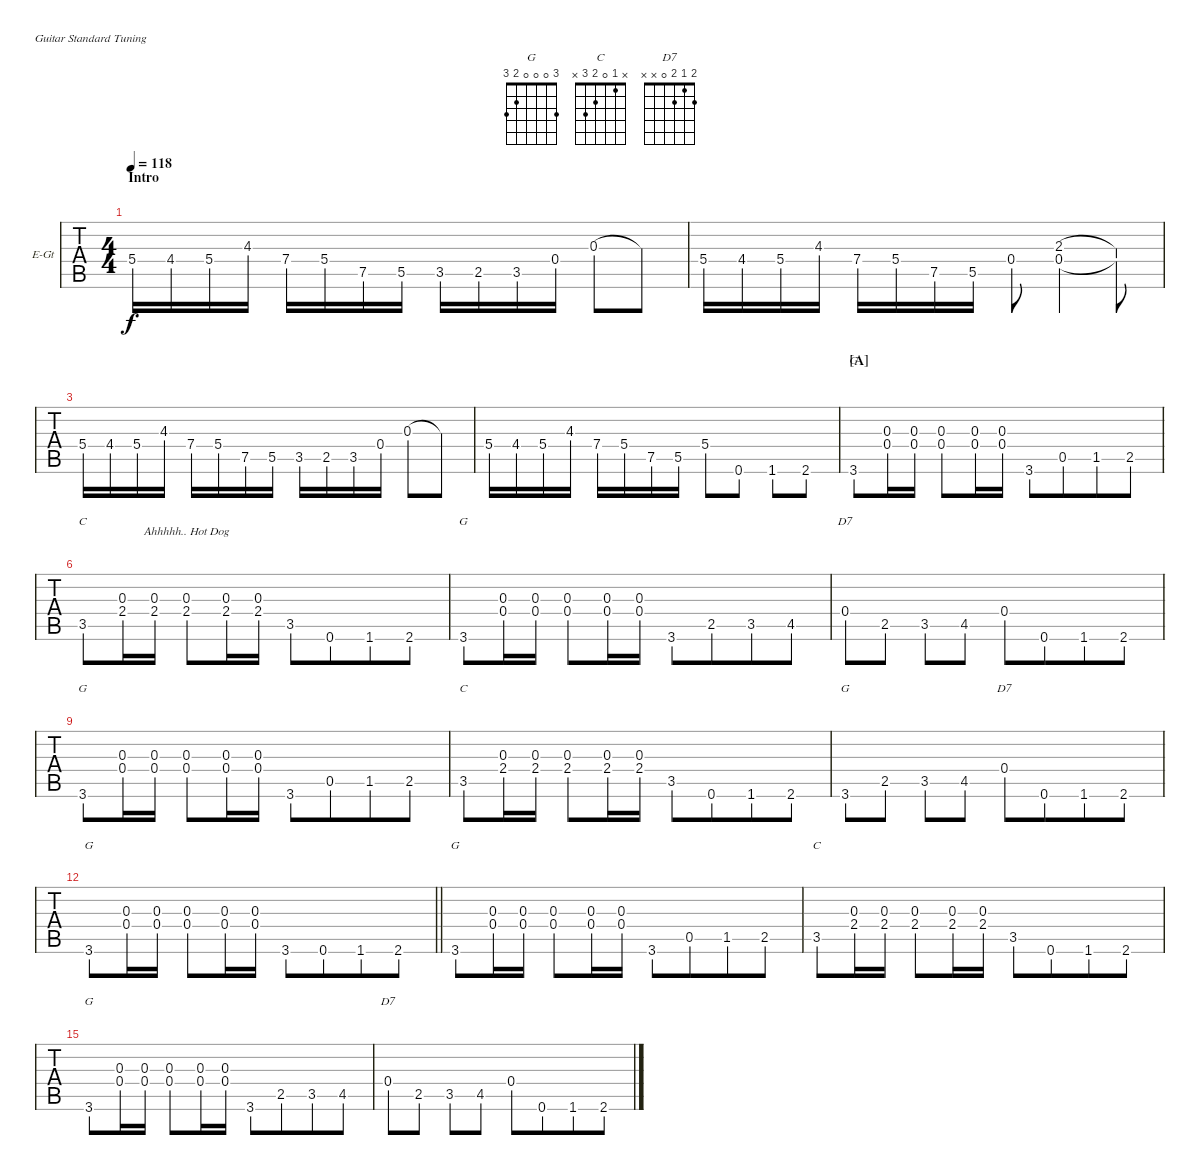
\bracketExtendMode nobrackets
\firstSystemTrackNameOrientation horizontal
\otherSystemsTrackNameOrientation horizontal
\defaultBarNumberDisplay FirstOfSystem
\track ("Guitar" "E-Gt") {instrument distortionguitar}
\staff {tabs}
\tuning (E4 B3 G3 D3 A2 E2)
\chord ("G" 3 0 0 0 2 3) {showfingering false}
\chord ("C" x 1 0 2 3 x) {showfingering false}
\chord ("D7" 2 1 2 0 x x) {showfingering false}
\ts (4 4)
\beaming (8 2 2 2 2)
\section ("" "Intro")
\tempo 118
\clef g2
\ks c
5.4.16{lyrics (0 "") lyrics (1 "") lyrics (2 "") lyrics (3 "") lyrics (4 "") dy f instrument distortionguitar} 4.4.16{lyrics (0 "") lyrics (1 "") lyrics (2 "") lyrics (3 "") lyrics (4 "")} 5.4.16{lyrics (0 "") lyrics (1 "") lyrics (2 "") lyrics (3 "") lyrics (4 "")} 4.3.16{lyrics (0 "") lyrics (1 "") lyrics (2 "") lyrics (3 "") lyrics (4 "")} 7.4.16{lyrics (0 "") lyrics (1 "") lyrics (2 "") lyrics (3 "") lyrics (4 "")} 5.4.16{lyrics (0 "") lyrics (1 "") lyrics (2 "") lyrics (3 "") lyrics (4 "")} 7.5.16{lyrics (0 "") lyrics (1 "") lyrics (2 "") lyrics (3 "") lyrics (4 "")} 5.5.16{lyrics (0 "") lyrics (1 "") lyrics (2 "") lyrics (3 "") lyrics (4 "")} 3.5.16{lyrics (0 "") lyrics (1 "") lyrics (2 "") lyrics (3 "") lyrics (4 "")} 2.5.16{lyrics (0 "") lyrics (1 "") lyrics (2 "") lyrics (3 "") lyrics (4 "")} 3.5.16{lyrics (0 "") lyrics (1 "") lyrics (2 "") lyrics (3 "") lyrics (4 "")} 0.4.16{lyrics (0 "") lyrics (1 "") lyrics (2 "") lyrics (3 "") lyrics (4 "")} 0.3.8{lyrics (0 "") lyrics (1 "") lyrics (2 "") lyrics (3 "") lyrics (4 "")} 0.3{t}.8{lyrics (0 "") lyrics (1 "") lyrics (2 "") lyrics (3 "") lyrics (4 "")} |
5.4.16{lyrics (0 "") lyrics (1 "") lyrics (2 "") lyrics (3 "") lyrics (4 "")} 4.4.16{lyrics (0 "") lyrics (1 "") lyrics (2 "") lyrics (3 "") lyrics (4 "")} 5.4.16{lyrics (0 "") lyrics (1 "") lyrics (2 "") lyrics (3 "") lyrics (4 "")} 4.3.16{lyrics (0 "") lyrics (1 "") lyrics (2 "") lyrics (3 "") lyrics (4 "")} 7.4.16{lyrics (0 "") lyrics (1 "") lyrics (2 "") lyrics (3 "") lyrics (4 "")} 5.4.16{lyrics (0 "") lyrics (1 "") lyrics (2 "") lyrics (3 "") lyrics (4 "")} 7.5.16{lyrics (0 "") lyrics (1 "") lyrics (2 "") lyrics (3 "") lyrics (4 "")} 5.5.16{lyrics (0 "") lyrics (1 "") lyrics (2 "") lyrics (3 "") lyrics (4 "")} 0.4.8{lyrics (0 "") lyrics (1 "") lyrics (2 "") lyrics (3 "") lyrics (4 "")} (2.3 0.4).4{lyrics (0 "") lyrics (1 "") lyrics (2 "") lyrics (3 "") lyrics (4 "")} (2.3{t} 0.4{t}).8{lyrics (0 "") lyrics (1 "") lyrics (2 "") lyrics (3 "") lyrics (4 "")} |
5.4.16{lyrics (0 "") lyrics (1 "") lyrics (2 "") lyrics (3 "") lyrics (4 "")} 4.4.16{lyrics (0 "") lyrics (1 "") lyrics (2 "") lyrics (3 "") lyrics (4 "")} 5.4.16{lyrics (0 "") lyrics (1 "") lyrics (2 "") lyrics (3 "") lyrics (4 "")} 4.3.16{lyrics (0 "") lyrics (1 "") lyrics (2 "") lyrics (3 "") lyrics (4 "")} 7.4.16{lyrics (0 "") lyrics (1 "") lyrics (2 "") lyrics (3 "") lyrics (4 "")} 5.4.16{lyrics (0 "") lyrics (1 "") lyrics (2 "") lyrics (3 "") lyrics (4 "")} 7.5.16{lyrics (0 "") lyrics (1 "") lyrics (2 "") lyrics (3 "") lyrics (4 "")} 5.5.16{lyrics (0 "") lyrics (1 "") lyrics (2 "") lyrics (3 "") lyrics (4 "")} 3.5.16{lyrics (0 "") lyrics (1 "") lyrics (2 "") lyrics (3 "") lyrics (4 "")} 2.5.16{lyrics (0 "") lyrics (1 "") lyrics (2 "") lyrics (3 "") lyrics (4 "")} 3.5.16{lyrics (0 "") lyrics (1 "") lyrics (2 "") lyrics (3 "") lyrics (4 "")} 0.4.16{lyrics (0 "") lyrics (1 "") lyrics (2 "") lyrics (3 "") lyrics (4 "")} 0.3.8{lyrics (0 "") lyrics (1 "") lyrics (2 "") lyrics (3 "") lyrics (4 "")} 0.3{t}.8{lyrics (0 "") lyrics (1 "") lyrics (2 "") lyrics (3 "") lyrics (4 "")} |
5.4.16{lyrics (0 "") lyrics (1 "") lyrics (2 "") lyrics (3 "") lyrics (4 "")} 4.4.16{lyrics (0 "") lyrics (1 "") lyrics (2 "") lyrics (3 "") lyrics (4 "")} 5.4.16{lyrics (0 "") lyrics (1 "") lyrics (2 "") lyrics (3 "") lyrics (4 "")} 4.3.16{lyrics (0 "") lyrics (1 "") lyrics (2 "") lyrics (3 "") lyrics (4 "")} 7.4.16{lyrics (0 "") lyrics (1 "") lyrics (2 "") lyrics (3 "") lyrics (4 "")} 5.4.16{lyrics (0 "") lyrics (1 "") lyrics (2 "") lyrics (3 "") lyrics (4 "")} 7.5.16{lyrics (0 "") lyrics (1 "") lyrics (2 "") lyrics (3 "") lyrics (4 "")} 5.5.16{lyrics (0 "") lyrics (1 "") lyrics (2 "") lyrics (3 "") lyrics (4 "")} 5.4.8{lyrics (0 "") lyrics (1 "") lyrics (2 "") lyrics (3 "") lyrics (4 "")} 0.6.8{lyrics (0 "") lyrics (1 "") lyrics (2 "") lyrics (3 "") lyrics (4 "")} 1.6.8{lyrics (0 "") lyrics (1 "") lyrics (2 "") lyrics (3 "") lyrics (4 "")} 2.6.8{lyrics (0 "") lyrics (1 "") lyrics (2 "") lyrics (3 "") lyrics (4 "")} |
\section ("A" "")
\scale
0.489324 3.6.8{ch "G" lyrics (0 "") lyrics (1 "") lyrics (2 "") lyrics (3 "") lyrics (4 "")} (0.3 0.4).16{lyrics (0 "") lyrics (1 "") lyrics (2 "") lyrics (3 "") lyrics (4 "")} (0.3 0.4).16{lyrics (0 "") lyrics (1 "") lyrics (2 "") lyrics (3 "") lyrics (4 "")} (0.3 0.4).8{lyrics (0 "") lyrics (1 "") lyrics (2 "") lyrics (3 "") lyrics (4 "")} (0.3 0.4).16{lyrics (0 "") lyrics (1 "") lyrics (2 "") lyrics (3 "") lyrics (4 "") beam merge} (0.3 0.4).16{lyrics (0 "") lyrics (1 "") lyrics (2 "") lyrics (3 "") lyrics (4 "") beam split} 3.6.8{lyrics (0 "") lyrics (1 "") lyrics (2 "") lyrics (3 "") lyrics (4 "") beam merge} 0.5.8{lyrics (0 "") lyrics (1 "") lyrics (2 "") lyrics (3 "") lyrics (4 "") beam merge} 1.5.8{lyrics (0 "") lyrics (1 "") lyrics (2 "") lyrics (3 "") lyrics (4 "") beam merge} 2.5.8{lyrics (0 "") lyrics (1 "") lyrics (2 "") lyrics (3 "") lyrics (4 "")} |
\scale
0.510053
\ks g
3.5.8{ch "C" lyrics (0 "") lyrics (1 "") lyrics (2 "") lyrics (3 "") lyrics (4 "")} (0.3 2.4).16{lyrics (0 "") lyrics (1 "") lyrics (2 "") lyrics (3 "") lyrics (4 "")} (0.3 2.4).16{lyrics (0 "") lyrics (1 "") lyrics (2 "") lyrics (3 "") lyrics (4 "")} (2.4 0.3).8{lyrics (0 "Ahhhhh.. Hot Dog") lyrics (1 "") lyrics (2 "") lyrics (3 "") lyrics (4 "")} (0.3 2.4).16{lyrics (0 "") lyrics (1 "") lyrics (2 "") lyrics (3 "") lyrics (4 "")} (0.3 2.4).16{lyrics (0 "") lyrics (1 "") lyrics (2 "") lyrics (3 "") lyrics (4 "")} 3.5.8{lyrics (0 "") lyrics (1 "") lyrics (2 "") lyrics (3 "") lyrics (4 "") beam merge} 0.6.8{lyrics (0 "") lyrics (1 "") lyrics (2 "") lyrics (3 "") lyrics (4 "") beam merge} 1.6.8{lyrics (0 "") lyrics (1 "") lyrics (2 "") lyrics (3 "") lyrics (4 "") beam merge} 2.6.8{lyrics (0 "") lyrics (1 "") lyrics (2 "") lyrics (3 "") lyrics (4 "")} |
3.6.8{ch "G" lyrics (0 "") lyrics (1 "") lyrics (2 "") lyrics (3 "") lyrics (4 "")} (0.3 0.4).16{lyrics (0 "") lyrics (1 "") lyrics (2 "") lyrics (3 "") lyrics (4 "")} (0.3 0.4).16{lyrics (0 "") lyrics (1 "") lyrics (2 "") lyrics (3 "") lyrics (4 "")} (0.4 0.3).8{lyrics (0 "") lyrics (1 "") lyrics (2 "") lyrics (3 "") lyrics (4 "")} (0.3 0.4).16{lyrics (0 "") lyrics (1 "") lyrics (2 "") lyrics (3 "") lyrics (4 "")} (0.3 0.4).16{lyrics (0 "") lyrics (1 "") lyrics (2 "") lyrics (3 "") lyrics (4 "")} 3.6.8{lyrics (0 "") lyrics (1 "") lyrics (2 "") lyrics (3 "") lyrics (4 "") beam merge} 2.5.8{lyrics (0 "") lyrics (1 "") lyrics (2 "") lyrics (3 "") lyrics (4 "") beam merge} 3.5.8{lyrics (0 "") lyrics (1 "") lyrics (2 "") lyrics (3 "") lyrics (4 "") beam merge} 4.5.8{lyrics (0 "") lyrics (1 "") lyrics (2 "") lyrics (3 "") lyrics (4 "")} |
0.4.8{ch "D7" lyrics (0 "") lyrics (1 "") lyrics (2 "") lyrics (3 "") lyrics (4 "")} 2.5.8{lyrics (0 "") lyrics (1 "") lyrics (2 "") lyrics (3 "") lyrics (4 "")} 3.5.8{lyrics (0 "") lyrics (1 "") lyrics (2 "") lyrics (3 "") lyrics (4 "")} 4.5.8{lyrics (0 "") lyrics (1 "") lyrics (2 "") lyrics (3 "") lyrics (4 "")} 0.4.8{lyrics (0 "") lyrics (1 "") lyrics (2 "") lyrics (3 "") lyrics (4 "") beam merge} 0.6.8{lyrics (0 "") lyrics (1 "") lyrics (2 "") lyrics (3 "") lyrics (4 "") beam merge} 1.6.8{lyrics (0 "") lyrics (1 "") lyrics (2 "") lyrics (3 "") lyrics (4 "") beam merge} 2.6.8{lyrics (0 "") lyrics (1 "") lyrics (2 "") lyrics (3 "") lyrics (4 "")} |
\ks c
3.6.8{ch "G" lyrics (0 "") lyrics (1 "") lyrics (2 "") lyrics (3 "") lyrics (4 "")} (0.3 0.4).16{lyrics (0 "") lyrics (1 "") lyrics (2 "") lyrics (3 "") lyrics (4 "")} (0.3 0.4).16{lyrics (0 "") lyrics (1 "") lyrics (2 "") lyrics (3 "") lyrics (4 "")} (0.3 0.4).8{lyrics (0 "") lyrics (1 "") lyrics (2 "") lyrics (3 "") lyrics (4 "")} (0.3 0.4).16{lyrics (0 "") lyrics (1 "") lyrics (2 "") lyrics (3 "") lyrics (4 "")} (0.3 0.4).16{lyrics (0 "") lyrics (1 "") lyrics (2 "") lyrics (3 "") lyrics (4 "")} 3.6.8{lyrics (0 "") lyrics (1 "") lyrics (2 "") lyrics (3 "") lyrics (4 "") beam merge} 0.5.8{lyrics (0 "") lyrics (1 "") lyrics (2 "") lyrics (3 "") lyrics (4 "") beam merge} 1.5.8{lyrics (0 "") lyrics (1 "") lyrics (2 "") lyrics (3 "") lyrics (4 "") beam merge} 2.5.8{lyrics (0 "") lyrics (1 "") lyrics (2 "") lyrics (3 "") lyrics (4 "")} |
\ks g
3.5.8{ch "C" lyrics (0 "") lyrics (1 "") lyrics (2 "") lyrics (3 "") lyrics (4 "")} (0.3 2.4).16{lyrics (0 "") lyrics (1 "") lyrics (2 "") lyrics (3 "") lyrics (4 "")} (0.3 2.4).16{lyrics (0 "") lyrics (1 "") lyrics (2 "") lyrics (3 "") lyrics (4 "")} (0.3 2.4).8{lyrics (0 "") lyrics (1 "") lyrics (2 "") lyrics (3 "") lyrics (4 "")} (0.3 2.4).16{lyrics (0 "") lyrics (1 "") lyrics (2 "") lyrics (3 "") lyrics (4 "")} (0.3 2.4).16{lyrics (0 "") lyrics (1 "") lyrics (2 "") lyrics (3 "") lyrics (4 "")} 3.5.8{lyrics (0 "") lyrics (1 "") lyrics (2 "") lyrics (3 "") lyrics (4 "") beam merge} 0.6.8{lyrics (0 "") lyrics (1 "") lyrics (2 "") lyrics (3 "") lyrics (4 "") beam merge} 1.6.8{lyrics (0 "") lyrics (1 "") lyrics (2 "") lyrics (3 "") lyrics (4 "") beam merge} 2.6.8{lyrics (0 "") lyrics (1 "") lyrics (2 "") lyrics (3 "") lyrics (4 "")} |
3.6.8{ch "G" lyrics (0 "") lyrics (1 "") lyrics (2 "") lyrics (3 "") lyrics (4 "")} 2.5.8{lyrics (0 "") lyrics (1 "") lyrics (2 "") lyrics (3 "") lyrics (4 "")} 3.5.8{lyrics (0 "") lyrics (1 "") lyrics (2 "") lyrics (3 "") lyrics (4 "")} 4.5.8{lyrics (0 "") lyrics (1 "") lyrics (2 "") lyrics (3 "") lyrics (4 "")} 0.4.8{ch "D7" lyrics (0 "") lyrics (1 "") lyrics (2 "") lyrics (3 "") lyrics (4 "") beam merge} 0.6.8{lyrics (0 "") lyrics (1 "") lyrics (2 "") lyrics (3 "") lyrics (4 "") beam merge} 1.6.8{lyrics (0 "") lyrics (1 "") lyrics (2 "") lyrics (3 "") lyrics (4 "") beam merge} 2.6.8{lyrics (0 "") lyrics (1 "") lyrics (2 "") lyrics (3 "") lyrics (4 "")} |
\barLineRight lightlight
3.6.8{ch "G" lyrics (0 "") lyrics (1 "") lyrics (2 "") lyrics (3 "") lyrics (4 "")} (0.3 0.4).16{lyrics (0 "") lyrics (1 "") lyrics (2 "") lyrics (3 "") lyrics (4 "")} (0.3 0.4).16{lyrics (0 "") lyrics (1 "") lyrics (2 "") lyrics (3 "") lyrics (4 "")} (0.3 0.4).8{lyrics (0 "") lyrics (1 "") lyrics (2 "") lyrics (3 "") lyrics (4 "")} (0.3 0.4).16{lyrics (0 "") lyrics (1 "") lyrics (2 "") lyrics (3 "") lyrics (4 "")} (0.3 0.4).16{lyrics (0 "") lyrics (1 "") lyrics (2 "") lyrics (3 "") lyrics (4 "")} 3.6.8{lyrics (0 "") lyrics (1 "") lyrics (2 "") lyrics (3 "") lyrics (4 "") beam merge} 0.6.8{lyrics (0 "") lyrics (1 "") lyrics (2 "") lyrics (3 "") lyrics (4 "") beam merge} 1.6.8{lyrics (0 "") lyrics (1 "") lyrics (2 "") lyrics (3 "") lyrics (4 "") beam merge} 2.6.8{lyrics (0 "") lyrics (1 "") lyrics (2 "") lyrics (3 "") lyrics (4 "")} |
\scale
0.489324
\ks c
3.6.8{ch "G" lyrics (0 "") lyrics (1 "") lyrics (2 "") lyrics (3 "") lyrics (4 "")} (0.3 0.4).16{lyrics (0 "") lyrics (1 "") lyrics (2 "") lyrics (3 "") lyrics (4 "")} (0.3 0.4).16{lyrics (0 "") lyrics (1 "") lyrics (2 "") lyrics (3 "") lyrics (4 "")} (0.3 0.4).8{lyrics (0 "") lyrics (1 "") lyrics (2 "") lyrics (3 "") lyrics (4 "")} (0.3 0.4).16{lyrics (0 "") lyrics (1 "") lyrics (2 "") lyrics (3 "") lyrics (4 "") beam merge} (0.3 0.4).16{lyrics (0 "") lyrics (1 "") lyrics (2 "") lyrics (3 "") lyrics (4 "") beam split} 3.6.8{lyrics (0 "") lyrics (1 "") lyrics (2 "") lyrics (3 "") lyrics (4 "") beam merge} 0.5.8{lyrics (0 "") lyrics (1 "") lyrics (2 "") lyrics (3 "") lyrics (4 "") beam merge} 1.5.8{lyrics (0 "") lyrics (1 "") lyrics (2 "") lyrics (3 "") lyrics (4 "") beam merge} 2.5.8{lyrics (0 "") lyrics (1 "") lyrics (2 "") lyrics (3 "") lyrics (4 "")} |
\scale
0.510053
\ks g
3.5.8{ch "C" lyrics (0 "") lyrics (1 "") lyrics (2 "") lyrics (3 "") lyrics (4 "")} (0.3 2.4).16{lyrics (0 "") lyrics (1 "") lyrics (2 "") lyrics (3 "") lyrics (4 "")} (0.3 2.4).16{lyrics (0 "") lyrics (1 "") lyrics (2 "") lyrics (3 "") lyrics (4 "")} (2.4 0.3).8{lyrics (0 "") lyrics (1 "") lyrics (2 "") lyrics (3 "") lyrics (4 "")} (0.3 2.4).16{lyrics (0 "") lyrics (1 "") lyrics (2 "") lyrics (3 "") lyrics (4 "")} (0.3 2.4).16{lyrics (0 "") lyrics (1 "") lyrics (2 "") lyrics (3 "") lyrics (4 "")} 3.5.8{lyrics (0 "") lyrics (1 "") lyrics (2 "") lyrics (3 "") lyrics (4 "") beam merge} 0.6.8{lyrics (0 "") lyrics (1 "") lyrics (2 "") lyrics (3 "") lyrics (4 "") beam merge} 1.6.8{lyrics (0 "") lyrics (1 "") lyrics (2 "") lyrics (3 "") lyrics (4 "") beam merge} 2.6.8{lyrics (0 "") lyrics (1 "") lyrics (2 "") lyrics (3 "") lyrics (4 "")} |
3.6.8{ch "G" lyrics (0 "") lyrics (1 "") lyrics (2 "") lyrics (3 "") lyrics (4 "")} (0.3 0.4).16{lyrics (0 "") lyrics (1 "") lyrics (2 "") lyrics (3 "") lyrics (4 "")} (0.3 0.4).16{lyrics (0 "") lyrics (1 "") lyrics (2 "") lyrics (3 "") lyrics (4 "")} (0.4 0.3).8{lyrics (0 "") lyrics (1 "") lyrics (2 "") lyrics (3 "") lyrics (4 "")} (0.3 0.4).16{lyrics (0 "") lyrics (1 "") lyrics (2 "") lyrics (3 "") lyrics (4 "")} (0.3 0.4).16{lyrics (0 "") lyrics (1 "") lyrics (2 "") lyrics (3 "") lyrics (4 "")} 3.6.8{lyrics (0 "") lyrics (1 "") lyrics (2 "") lyrics (3 "") lyrics (4 "") beam merge} 2.5.8{lyrics (0 "") lyrics (1 "") lyrics (2 "") lyrics (3 "") lyrics (4 "") beam merge} 3.5.8{lyrics (0 "") lyrics (1 "") lyrics (2 "") lyrics (3 "") lyrics (4 "") beam merge} 4.5.8{lyrics (0 "") lyrics (1 "") lyrics (2 "") lyrics (3 "") lyrics (4 "")} |
0.4.8{ch "D7" lyrics (0 "") lyrics (1 "") lyrics (2 "") lyrics (3 "") lyrics (4 "")} 2.5.8{lyrics (0 "") lyrics (1 "") lyrics (2 "") lyrics (3 "") lyrics (4 "")} 3.5.8{lyrics (0 "") lyrics (1 "") lyrics (2 "") lyrics (3 "") lyrics (4 "")} 4.5.8{lyrics (0 "") lyrics (1 "") lyrics (2 "") lyrics (3 "") lyrics (4 "")} 0.4.8{lyrics (0 "") lyrics (1 "") lyrics (2 "") lyrics (3 "") lyrics (4 "") beam merge} 0.6.8{lyrics (0 "") lyrics (1 "") lyrics (2 "") lyrics (3 "") lyrics (4 "") beam merge} 1.6.8{lyrics (0 "") lyrics (1 "") lyrics (2 "") lyrics (3 "") lyrics (4 "") beam merge} 2.6.8{lyrics (0 "") lyrics (1 "") lyrics (2 "") lyrics (3 "") lyrics (4 "")}
